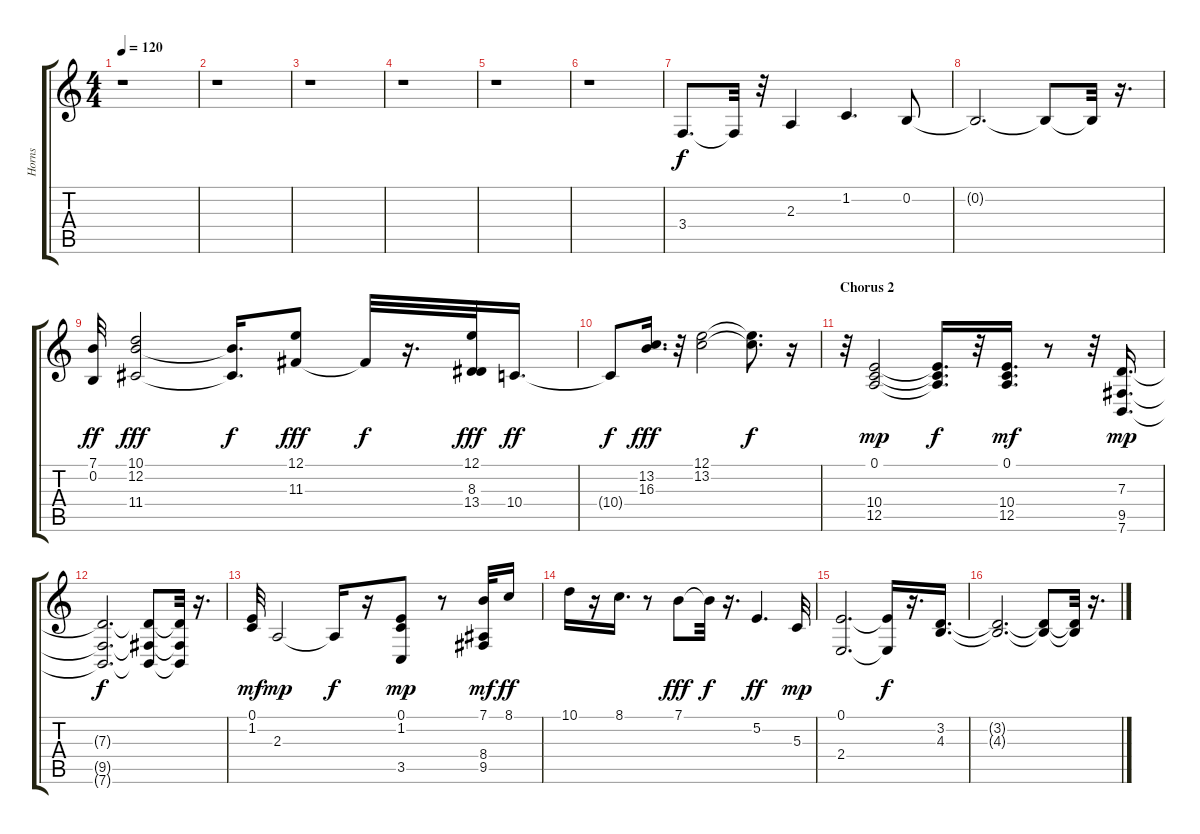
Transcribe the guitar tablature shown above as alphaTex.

\track ("Horns" "Horns") {instrument brasssection}
\staff {score tabs}
\tuning (E4 B3 G3 D3 A2 E2) {hide}
\ts (4 4)
\tempo 120
\clef g2
\ks c
r.1{dy f} |
r.1 |
r.1 |
r.1 |
r.1 |
r.1 |
3.4.8{d} 3.4{t}.32 r.32 2.3.4 1.2.4{d} 0.2.8 |
0.2{t}.2{d} 0.2{t}.8 0.2{t}.32 r.16{d} |
(7.1 0.2).32{dy ff} (10.1 12.2 11.4).2{dy fff} (12.2{t} 11.4{t}).16{d dy f} (12.1 11.3).8{dy fff} 11.3{t}.32{dy f} r.16{d} (12.1 8.3 13.4).32{dy fff} 10.4.16{d dy ff} |
10.4{t}.8{dy f} (13.2 16.3).16{d dy fff} r.32 (12.1 13.2).2 (12.1{t} 13.2{t}).8{d dy f} r.16 |
\section ("" "Chorus 2")
r.32 (0.1 10.4 12.5).2{dy mp} (0.1{t} 10.4{t} 12.5{t}).16{d dy f} r.32 (0.1 10.4 12.5).16{d dy mf} r.8 r.32 (7.3 9.5 7.6).16{d dy mp} |
(7.3{t} 9.5{t} 7.6{t}).2{d dy f} (7.3{t} 9.5{t} 7.6{t}).8 (7.3{t} 9.5{t} 7.6{t}).32 r.16{d} |
(0.1 1.2).32{dy mf} 2.3.2{dy mp} 2.3{t}.16{dy f} r.16 (0.1 1.2 3.5).8{dy mp} r.8 (7.1 8.4 9.5).32{dy mf} 8.1.16{dy ff} |
10.1.16 r.16 8.1.16{d} r.8 7.1.8{dy fff} 7.1{t}.32{dy f} r.16{d} 5.2.4{d dy ff} 5.3.32{dy mp} |
(0.1 2.4).2{d} (0.1{t} 2.4{t}).16{dy f} r.16{d} (3.2 4.3).16{d} |
(3.2{t} 4.3{t}).2{d} (3.2{t} 4.3{t}).8 (3.2{t} 4.3{t}).32 r.16{d}
